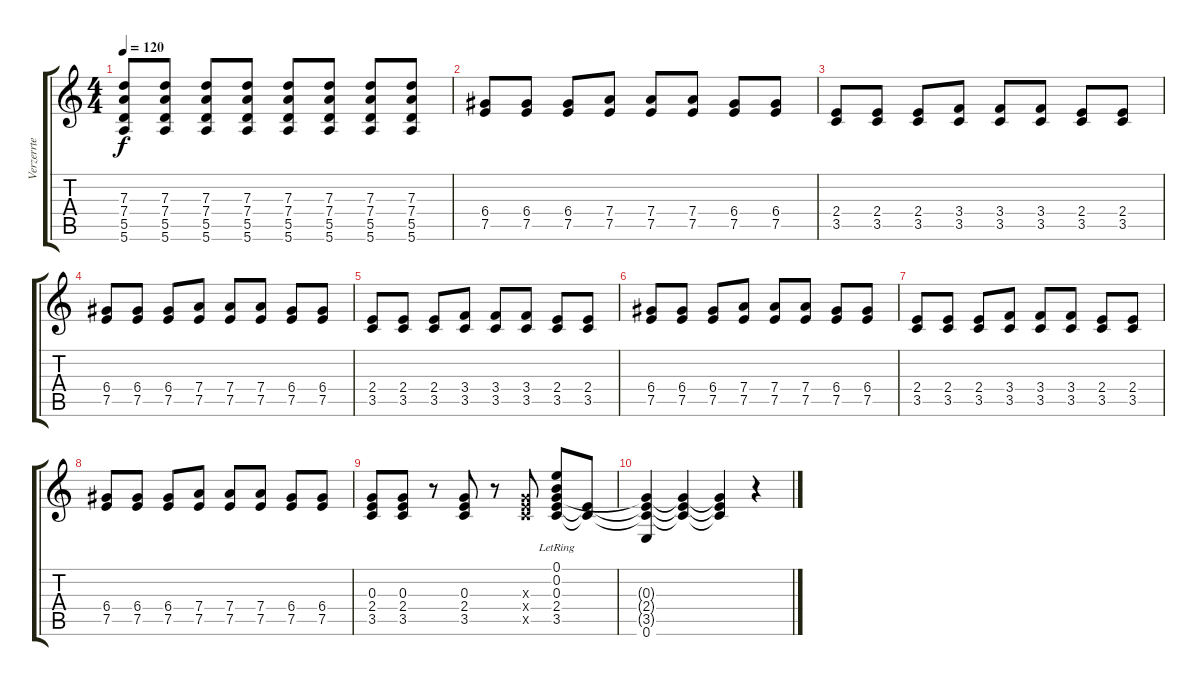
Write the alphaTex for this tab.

\track ("Verzerrte E-Gitarre[Tom Kaulitz]" "Verzerrte ") {instrument distortionguitar}
\staff {score tabs}
\tuning (E4 B3 G3 D3 A2 E2) {hide}
\ts (4 4)
\tempo 120
\clef g2
\ks c
(7.3 7.4 5.5 5.6).8{dy f} (7.3 7.4 5.5 5.6).8 (7.3 7.4 5.5 5.6).8 (7.3 7.4 5.5 5.6).8 (7.3 7.4 5.5 5.6).8 (7.3 7.4 5.5 5.6).8 (7.3 7.4 5.5 5.6).8 (7.3 7.4 5.5 5.6).8 |
(6.4 7.5).8 (6.4 7.5).8 (6.4 7.5).8 (7.4 7.5).8 (7.4 7.5).8 (7.4 7.5).8 (6.4 7.5).8 (6.4 7.5).8 |
(2.4 3.5).8 (2.4 3.5).8 (2.4 3.5).8 (3.4 3.5).8 (3.4 3.5).8 (3.4 3.5).8 (2.4 3.5).8 (2.4 3.5).8 |
(6.4 7.5).8 (6.4 7.5).8 (6.4 7.5).8 (7.4 7.5).8 (7.4 7.5).8 (7.4 7.5).8 (6.4 7.5).8 (6.4 7.5).8 |
(2.4 3.5).8 (2.4 3.5).8 (2.4 3.5).8 (3.4 3.5).8 (3.4 3.5).8 (3.4 3.5).8 (2.4 3.5).8 (2.4 3.5).8 |
(6.4 7.5).8 (6.4 7.5).8 (6.4 7.5).8 (7.4 7.5).8 (7.4 7.5).8 (7.4 7.5).8 (6.4 7.5).8 (6.4 7.5).8 |
(2.4 3.5).8 (2.4 3.5).8 (2.4 3.5).8 (3.4 3.5).8 (3.4 3.5).8 (3.4 3.5).8 (2.4 3.5).8 (2.4 3.5).8 |
(6.4 7.5).8 (6.4 7.5).8 (6.4 7.5).8 (7.4 7.5).8 (7.4 7.5).8 (7.4 7.5).8 (6.4 7.5).8 (6.4 7.5).8 |
(0.3 2.4 3.5).8 (0.3 2.4 3.5).8 r.8 (0.3 2.4 3.5).8 r.8 (0.3{x} 2.4{x} 3.5{x}).8 (0.1{lr} 0.2 0.3 2.4 3.5).8 (2.4{t} 3.5{t}).8 |
(0.3{t} 2.4{t} 3.5{t} 0.6).4 (0.3{t} 2.4{t} 3.5{t}).4 (0.3{t} 2.4{t} 3.5{t}).4 r.4
